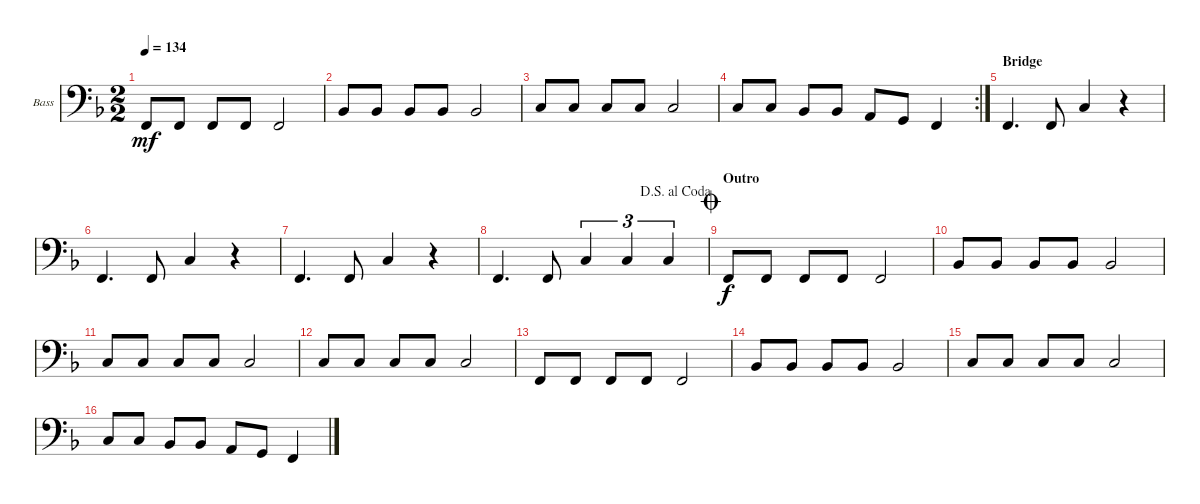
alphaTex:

\bracketExtendMode groupsimilarinstruments
\useSystemSignSeparator
\multiTrackTrackNamePolicy allsystems
\firstSystemTrackNameOrientation horizontal
\otherSystemsTrackNameOrientation horizontal
\track ("Bass" "Bass") {instrument acousticgrandpiano}
\staff {score}
\tuning (G2 D2 A1 E1)
\displaytranspose 12
\ts (2 2)
\scale
0.5
\tempo 134
\accidentals auto
\clef f4
\ottava regular
\simile none
\ks f
1.4.8{dy mf} 1.4.8 1.4.8 1.4.8 1.4.2 |
\scale
0.5 1.3.8 1.3.8 1.3.8 1.3.8 1.3.2 |
\scale
0.38961 3.3.8 3.3.8 3.3.8 3.3.8 3.3.2 |
\rc 2
\scale
0.61039 3.3.8 3.3.8 1.3.8 1.3.8 0.3.8 3.4.8 1.4.4 |
\section ("" "Bridge")
\scale
0.5 1.4.4{d} 1.4.8 3.3.4 r.4 |
\scale
0.5 1.4.4{d} 1.4.8 3.3.4 r.4 |
\scale
0.416667 1.4.4{d} 1.4.8 3.3.4 r.4 |
\scale
0.583333
\jump dalsegnoalcoda
1.4.4{d} 1.4.8 3.3.4{tu (3 2)} 3.3.4{tu (3 2)} 3.3.4{tu (3 2)} |
\section ("" "Outro")
\scale
0.5
\jump coda
1.4.8{dy f} 1.4.8 1.4.8 1.4.8 1.4.2 |
\scale
0.5 1.3.8 1.3.8 1.3.8 1.3.8 1.3.2 |
\scale
0.38961 3.3.8 3.3.8 3.3.8 3.3.8 3.3.2 |
\scale
0.61039 3.3.8 3.3.8 3.3.8 3.3.8 3.3.2 |
\scale
0.5 1.4.8 1.4.8 1.4.8 1.4.8 1.4.2 |
\scale
0.5 1.3.8 1.3.8 1.3.8 1.3.8 1.3.2 |
\scale
0.5 3.3.8 3.3.8 3.3.8 3.3.8 3.3.2 |
\scale
0.5 3.3.8 3.3.8 1.3.8 1.3.8 0.3.8 3.4.8 1.4.4
